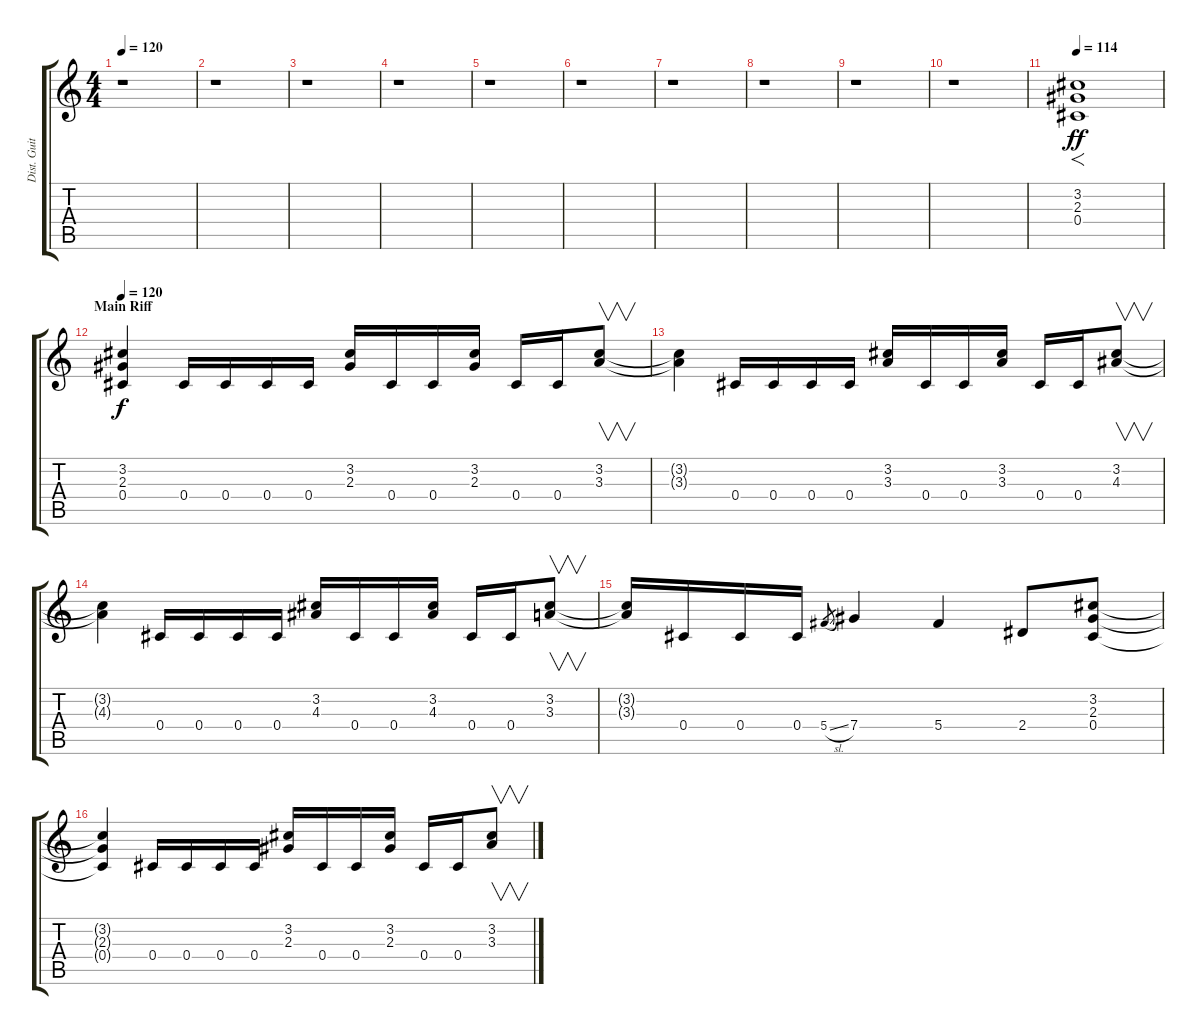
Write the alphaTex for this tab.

\track ("Dist. Guitar 1" "Dist. Guit") {instrument distortionguitar}
\staff {score tabs}
\tuning (Eb4 Bb3 Gb3 Db3 Ab2 Eb2) {hide}
\ts (4 4)
\tempo 120
\clef g2
\ks c
r.1{dy ff} |
r.1 |
r.1 |
r.1 |
r.1 |
r.1 |
r.1 |
r.1 |
r.1 |
r.1 |
\tempo 114
(3.2 2.3 0.4).1{f instrument distortionguitar} |
\section ("" "Main Riff")
\tempo 120
(3.2 2.3 0.4).4{dy f} 0.4.16 0.4.16 0.4.16 0.4.16 (3.2 2.3).16 0.4.16 0.4.16 (3.2 2.3).16 0.4.16 0.4.16 (3.2 3.3).8{v} |
(3.2{t} 3.3{t}).4 0.4.16 0.4.16 0.4.16 0.4.16 (3.2 3.3).16 0.4.16 0.4.16 (3.2 3.3).16 0.4.16 0.4.16 (3.2 4.3).8{v} |
(3.2{t} 4.3{t}).4 0.4.16 0.4.16 0.4.16 0.4.16 (3.2 4.3).16 0.4.16 0.4.16 (3.2 4.3).16 0.4.16 0.4.16 (3.2 3.3).8{v} |
(3.2{t} 3.3{t}).16 0.4.16 0.4.16 0.4.16 5.4{sl}.8{gr} 7.4.4 5.4.4 2.4.8 (3.2 2.3 0.4).8 |
(3.2{t} 2.3{t} 0.4{t}).4 0.4.16 0.4.16 0.4.16 0.4.16 (3.2 2.3).16 0.4.16 0.4.16 (3.2 2.3).16 0.4.16 0.4.16 (3.2 3.3).8{v}
